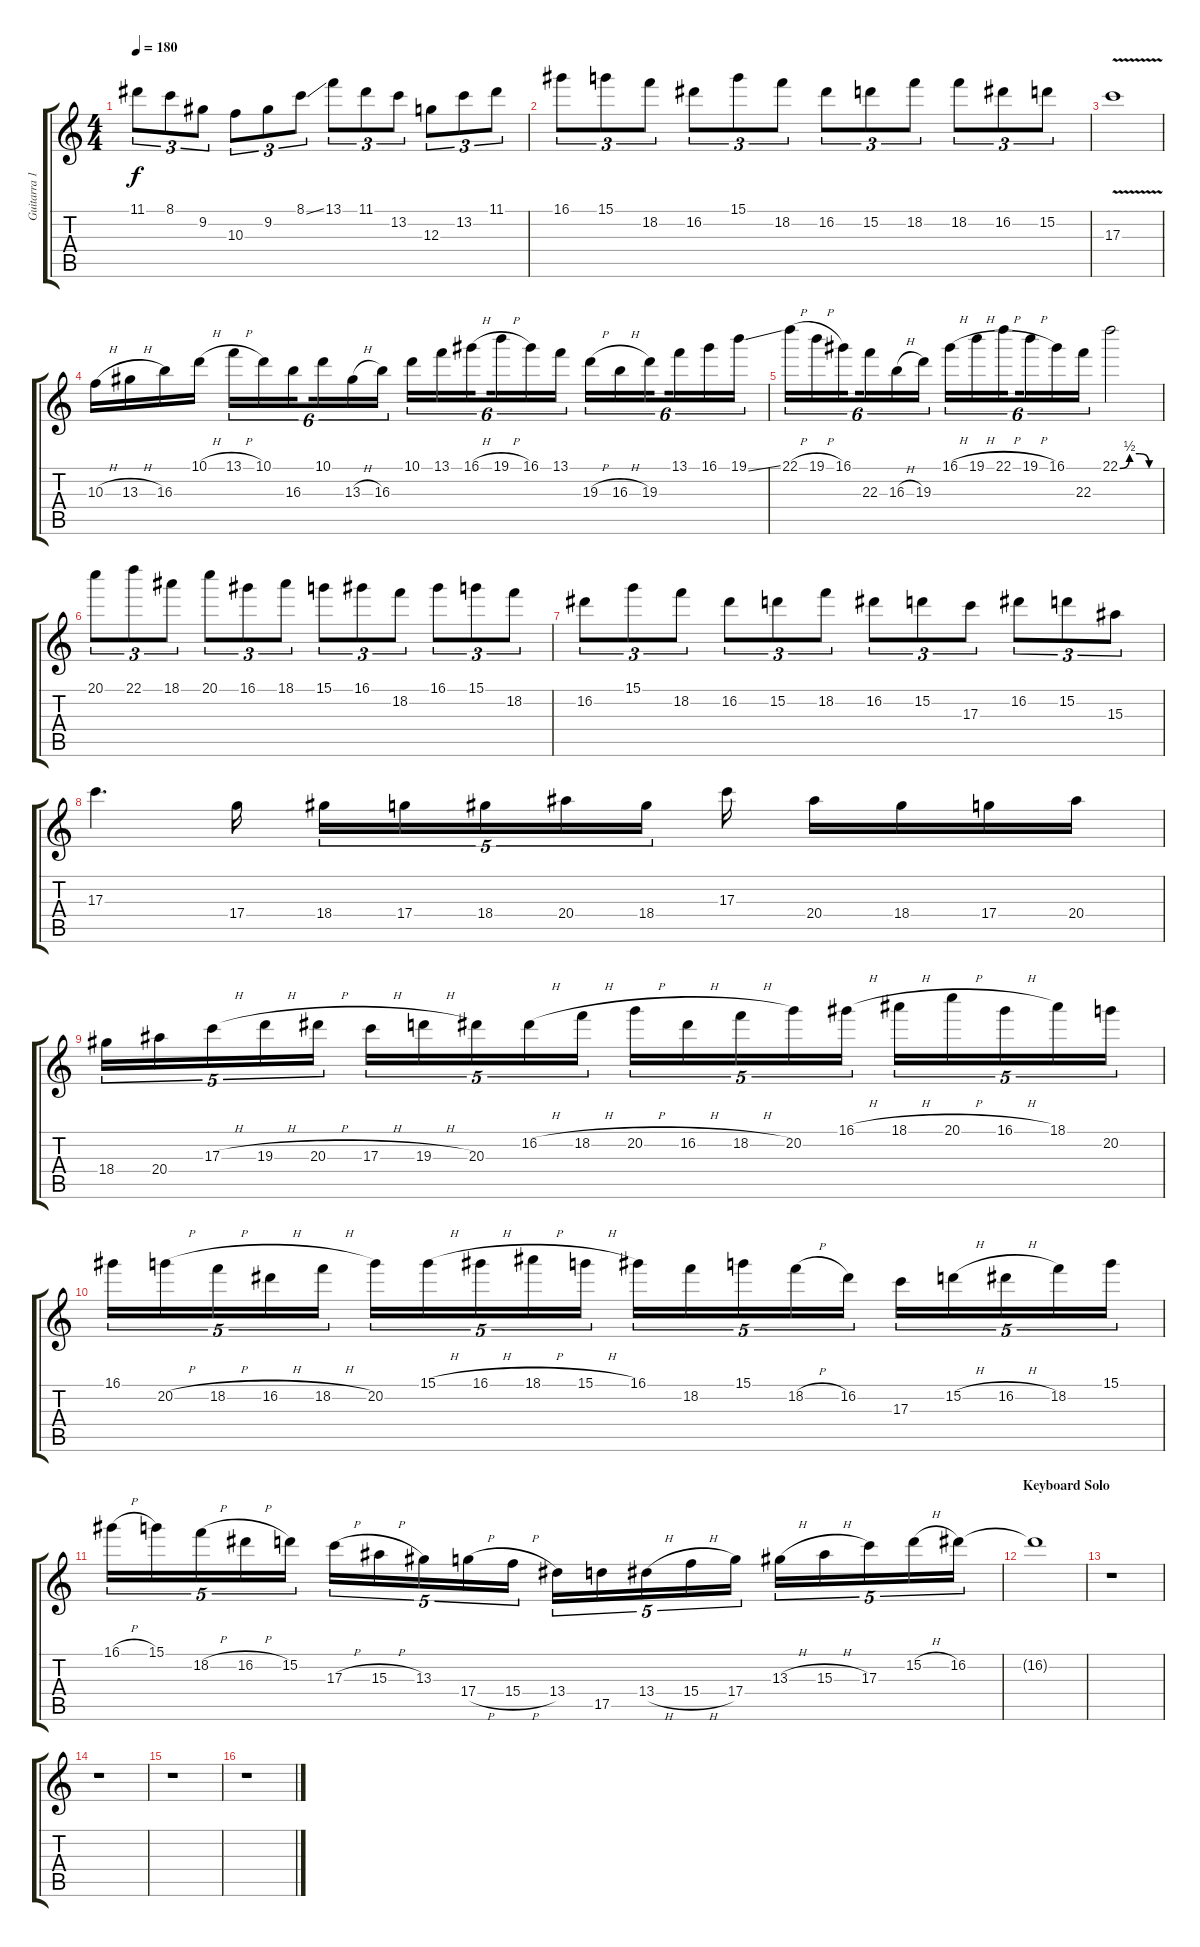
\track ("Guitarra 1 (Lider 1)" "Guitarra 1") {instrument overdrivenguitar}
\staff {score tabs}
\tuning (E4 B3 G3 D3 A2 E2) {hide}
\ts (4 4)
\tempo 180
\clef g2
\ks c
11.1.8{tu (3 2) dy f} 8.1.8{tu (3 2)} 9.2.8{tu (3 2)} 10.3.8{tu (3 2)} 9.2.8{tu (3 2)} 8.1{ss}.8{tu (3 2)} 13.1.8{tu (3 2)} 11.1.8{tu (3 2)} 13.2.8{tu (3 2)} 12.3.8{tu (3 2)} 13.2.8{tu (3 2)} 11.1.8{tu (3 2)} |
16.1.8{tu (3 2)} 15.1.8{tu (3 2)} 18.2.8{tu (3 2)} 16.2.8{tu (3 2)} 15.1.8{tu (3 2)} 18.2.8{tu (3 2)} 16.2.8{tu (3 2)} 15.2.8{tu (3 2)} 18.2.8{tu (3 2)} 18.2.8{tu (3 2)} 16.2.8{tu (3 2)} 15.2.8{tu (3 2)} |
17.3{v}.1 |
10.3{h}.16 13.3{h}.16 16.3.16 10.1{h}.16 13.1{h}.16{tu (6 4)} 10.1.16{tu (6 4)} 16.3.16{tu (6 4) beam splitsecondary} 10.1.16{tu (6 4)} 13.3{h}.16{tu (6 4)} 16.3.16{tu (6 4)} 10.1.16{tu (6 4)} 13.1.16{tu (6 4)} 16.1{h}.16{tu (6 4) beam splitsecondary} 19.1{h}.16{tu (6 4)} 16.1.16{tu (6 4)} 13.1.16{tu (6 4)} 19.3{h}.16{tu (6 4)} 16.3{h}.16{tu (6 4)} 19.3.16{tu (6 4) beam splitsecondary} 13.1.16{tu (6 4)} 16.1.16{tu (6 4)} 19.1{ss}.16{tu (6 4)} |
22.1{h}.16{tu (6 4)} 19.1{h}.16{tu (6 4)} 16.1.16{tu (6 4) beam splitsecondary} 22.3.16{tu (6 4)} 16.3{h}.16{tu (6 4)} 19.3.16{tu (6 4)} 16.1{h}.16{tu (6 4)} 19.1{h}.16{tu (6 4)} 22.1{h}.16{tu (6 4) beam splitsecondary} 19.1{h}.16{tu (6 4)} 16.1.16{tu (6 4)} 22.3.16{tu (6 4)} 22.1{be (custom 0 0 15 2 30 2 45 0 60 0)}.2 |
20.1.8{tu (3 2)} 22.1.8{tu (3 2)} 18.1.8{tu (3 2)} 20.1.8{tu (3 2)} 16.1.8{tu (3 2)} 18.1.8{tu (3 2)} 15.1.8{tu (3 2)} 16.1.8{tu (3 2)} 18.2.8{tu (3 2)} 16.1.8{tu (3 2)} 15.1.8{tu (3 2)} 18.2.8{tu (3 2)} |
16.2.8{tu (3 2)} 15.1.8{tu (3 2)} 18.2.8{tu (3 2)} 16.2.8{tu (3 2)} 15.2.8{tu (3 2)} 18.2.8{tu (3 2)} 16.2.8{tu (3 2)} 15.2.8{tu (3 2)} 17.3.8{tu (3 2)} 16.2.8{tu (3 2)} 15.2.8{tu (3 2)} 15.3.8{tu (3 2)} |
17.3.4{d} 17.4.16{beam splitsecondary} 18.4.16{tu (5 4)} 17.4.16{tu (5 4)} 18.4.16{tu (5 4)} 20.4.16{tu (5 4)} 18.4.16{tu (5 4) beam splitsecondary} 17.3.16 20.4.16 18.4.16 17.4.16 20.4.16 |
18.4.16{tu (5 4)} 20.4.16{tu (5 4)} 17.3{h}.16{tu (5 4)} 19.3{h}.16{tu (5 4)} 20.3{h}.16{tu (5 4)} 17.3{h}.16{tu (5 4)} 19.3{h}.16{tu (5 4)} 20.3.16{tu (5 4)} 16.2{h}.16{tu (5 4)} 18.2{h}.16{tu (5 4)} 20.2{h}.16{tu (5 4)} 16.2{h}.16{tu (5 4)} 18.2{h}.16{tu (5 4)} 20.2.16{tu (5 4)} 16.1{h}.16{tu (5 4)} 18.1{h}.16{tu (5 4)} 20.1{h}.16{tu (5 4)} 16.1{h}.16{tu (5 4)} 18.1.16{tu (5 4)} 20.2.16{tu (5 4)} |
16.1.16{tu (5 4)} 20.2{h}.16{tu (5 4)} 18.2{h}.16{tu (5 4)} 16.2{h}.16{tu (5 4)} 18.2{h}.16{tu (5 4)} 20.2.16{tu (5 4)} 15.1{h}.16{tu (5 4)} 16.1{h}.16{tu (5 4)} 18.1{h}.16{tu (5 4)} 15.1{h}.16{tu (5 4)} 16.1.16{tu (5 4)} 18.2.16{tu (5 4)} 15.1.16{tu (5 4)} 18.2{h}.16{tu (5 4)} 16.2.16{tu (5 4)} 17.3.16{tu (5 4)} 15.2{h}.16{tu (5 4)} 16.2{h}.16{tu (5 4)} 18.2.16{tu (5 4)} 15.1.16{tu (5 4)} |
16.1{h}.16{tu (5 4)} 15.1.16{tu (5 4)} 18.2{h}.16{tu (5 4)} 16.2{h}.16{tu (5 4)} 15.2.16{tu (5 4)} 17.3{h}.16{tu (5 4)} 15.3{h}.16{tu (5 4)} 13.3.16{tu (5 4)} 17.4{h}.16{tu (5 4)} 15.4{h}.16{tu (5 4)} 13.4.16{tu (5 4)} 17.5.16{tu (5 4)} 13.4{h}.16{tu (5 4)} 15.4{h}.16{tu (5 4)} 17.4.16{tu (5 4)} 13.3{h}.16{tu (5 4)} 15.3{h}.16{tu (5 4)} 17.3.16{tu (5 4)} 15.2{h}.16{tu (5 4)} 16.2.16{tu (5 4)} |
\section ("" "Keyboard Solo")
16.2{t}.1 |
r.1{instrument overdrivenguitar} |
r.1 |
r.1 |
r.1
